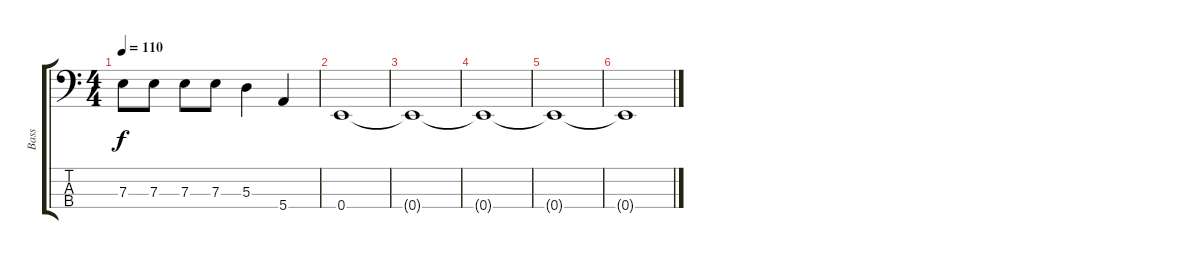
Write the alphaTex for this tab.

\track ("Bass" "Bass") {instrument electricbasspick}
\staff {score tabs}
\tuning (G2 D2 A1 E1) {hide}
\ts (4 4)
\tempo 110
\clef f4
\ks c
7.3.8{dy f} 7.3.8 7.3.8 7.3.8 5.3.4 5.4.4 |
0.4.1 |
0.4{t}.1{volume 0} |
0.4{t}.1 |
0.4{t}.1 |
0.4{t}.1
